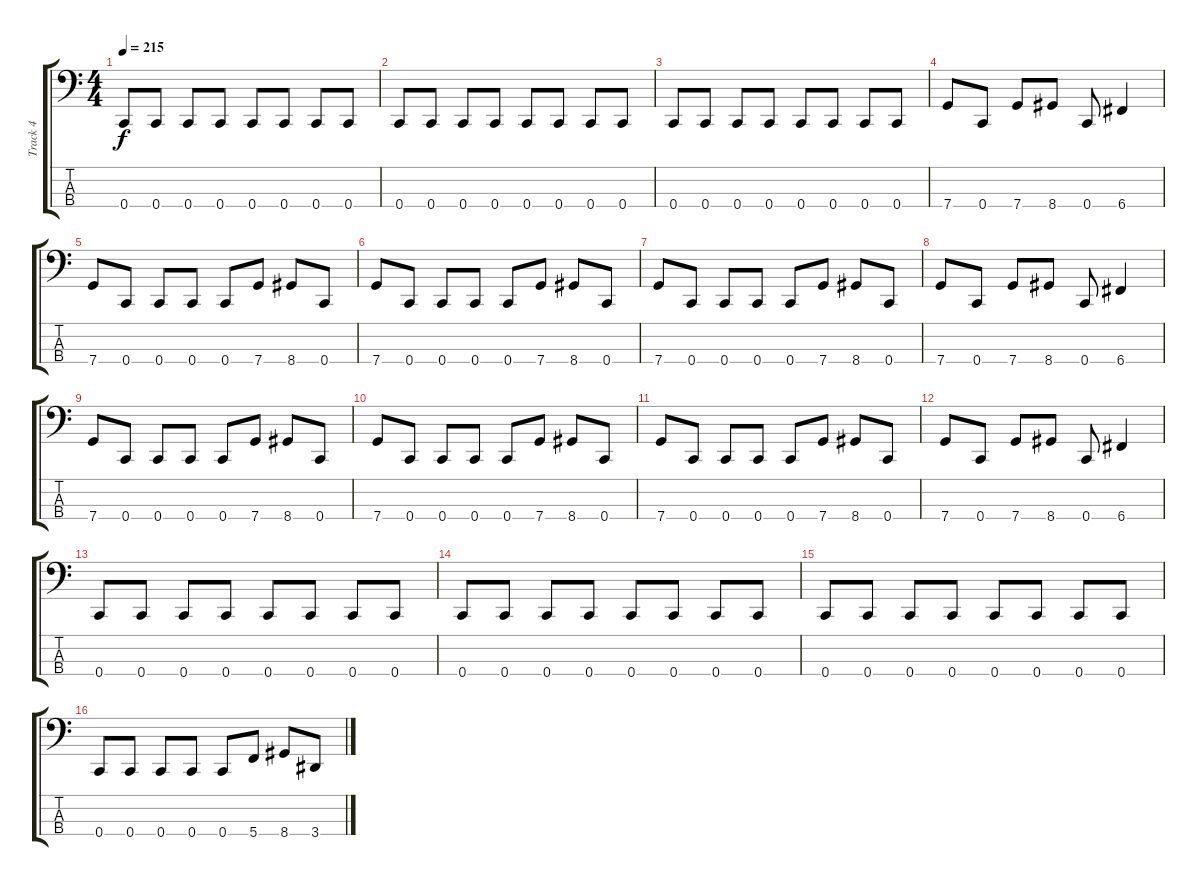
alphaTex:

\track ("Track 4" "Track 4") {instrument electricbassfinger}
\staff {score tabs}
\tuning (F2 C2 G1 C1) {hide}
\ts (4 4)
\tempo 215
\clef f4
\ks c
0.4.8{dy f} 0.4.8 0.4.8 0.4.8 0.4.8 0.4.8 0.4.8 0.4.8 |
0.4.8 0.4.8 0.4.8 0.4.8 0.4.8 0.4.8 0.4.8 0.4.8 |
0.4.8 0.4.8 0.4.8 0.4.8 0.4.8 0.4.8 0.4.8 0.4.8 |
7.4.8 0.4.8 7.4.8 8.4.8 0.4.8 6.4.4 |
7.4.8 0.4.8 0.4.8 0.4.8 0.4.8 7.4.8 8.4.8 0.4.8 |
7.4.8 0.4.8 0.4.8 0.4.8 0.4.8 7.4.8 8.4.8 0.4.8 |
7.4.8 0.4.8 0.4.8 0.4.8 0.4.8 7.4.8 8.4.8 0.4.8 |
7.4.8 0.4.8 7.4.8 8.4.8 0.4.8 6.4.4 |
7.4.8 0.4.8 0.4.8 0.4.8 0.4.8 7.4.8 8.4.8 0.4.8 |
7.4.8 0.4.8 0.4.8 0.4.8 0.4.8 7.4.8 8.4.8 0.4.8 |
7.4.8 0.4.8 0.4.8 0.4.8 0.4.8 7.4.8 8.4.8 0.4.8 |
7.4.8 0.4.8 7.4.8 8.4.8 0.4.8 6.4.4 |
0.4.8 0.4.8 0.4.8 0.4.8 0.4.8 0.4.8 0.4.8 0.4.8 |
0.4.8 0.4.8 0.4.8 0.4.8 0.4.8 0.4.8 0.4.8 0.4.8 |
0.4.8 0.4.8 0.4.8 0.4.8 0.4.8 0.4.8 0.4.8 0.4.8 |
0.4.8 0.4.8 0.4.8 0.4.8 0.4.8 5.4.8 8.4.8 3.4.8
